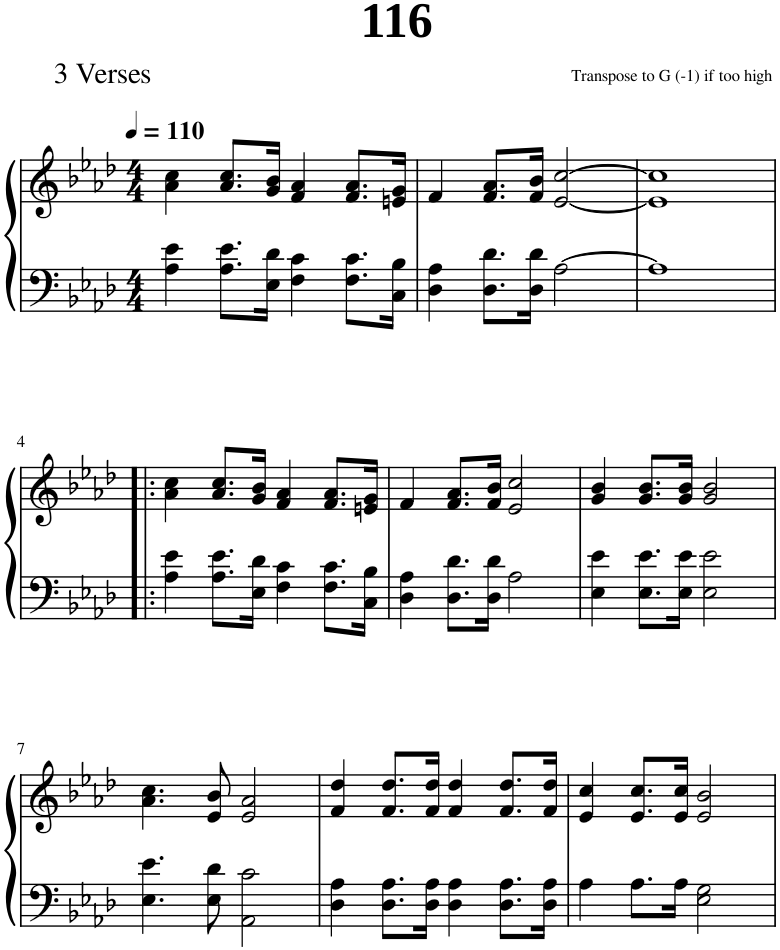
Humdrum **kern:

**kern	**kern
*part1	*part1
*staff2	*staff1
*I"Piano	*
*I'Pno.	*
*clefF4	*clefG2
*k[b-e-a-d-]	*k[b-e-a-d-]
*M4/4	*M4/4
*MM110	*MM110
=1	=1
4A-\ 4e-\	4a-\ 4cc\
8.A-\ 8.e-\L	8.a-/ 8.cc/L
16E-\ 16d-\Jk	16g/ 16b-/Jk
4F\ 4c\	4f/ 4a-/
8.F\ 8.c\L	8.f/ 8.a-/L
16C\ 16B-\Jk	16en/ 16g/Jk
=2	=2
4D-\ 4A-\	4f/
8.D-\ 8.d-\L	8.f/ 8.a-/L
16D-\ 16d-\Jk	16f/ 16b-/Jk
[2A-\	[2e-/ [2cc/
=3	=3
1A-]	1e-] 1cc]
!!LO:LB:g=z
=4!|:	=4!|:
4A-\ 4e-\	4a-\ 4cc\
8.A-\ 8.e-\L	8.a-/ 8.cc/L
16E-\ 16d-\Jk	16g/ 16b-/Jk
4F\ 4c\	4f/ 4a-/
8.F\ 8.c\L	8.f/ 8.a-/L
16C\ 16B-\Jk	16en/ 16g/Jk
=5	=5
4D-\ 4A-\	4f/
8.D-\ 8.d-\L	8.f/ 8.a-/L
16D-\ 16d-\Jk	16f/ 16b-/Jk
2A-\	2e-/ 2cc/
=6	=6
4E-\ 4e-\	4g/ 4b-/
8.E-\ 8.e-\L	8.g/ 8.b-/L
16E-\ 16e-\Jk	16g/ 16b-/Jk
2E-\ 2e-\	2g/ 2b-/
!!LO:LB:g=z
=7	=7
4.E-\ 4.e-\	4.a-\ 4.cc\
8E-\ 8d-\	8e-/ 8b-/
2AA-\ 2c\	2e-/ 2a-/
=8	=8
4D-\ 4A-\	4f/ 4dd-/
8.D-\ 8.A-\L	8.f/ 8.dd-/L
16D-\ 16A-\Jk	16f/ 16dd-/Jk
4D-\ 4A-\	4f/ 4dd-/
8.D-\ 8.A-\L	8.f/ 8.dd-/L
16D-\ 16A-\Jk	16f/ 16dd-/Jk
=9	=9
4A-\	4e-/ 4cc/
8.A-\L	8.e-/ 8.cc/L
16A-\Jk	16e-/ 16cc/Jk
2E-\ 2G\	2e-/ 2b-/
=	=
*-	*-
